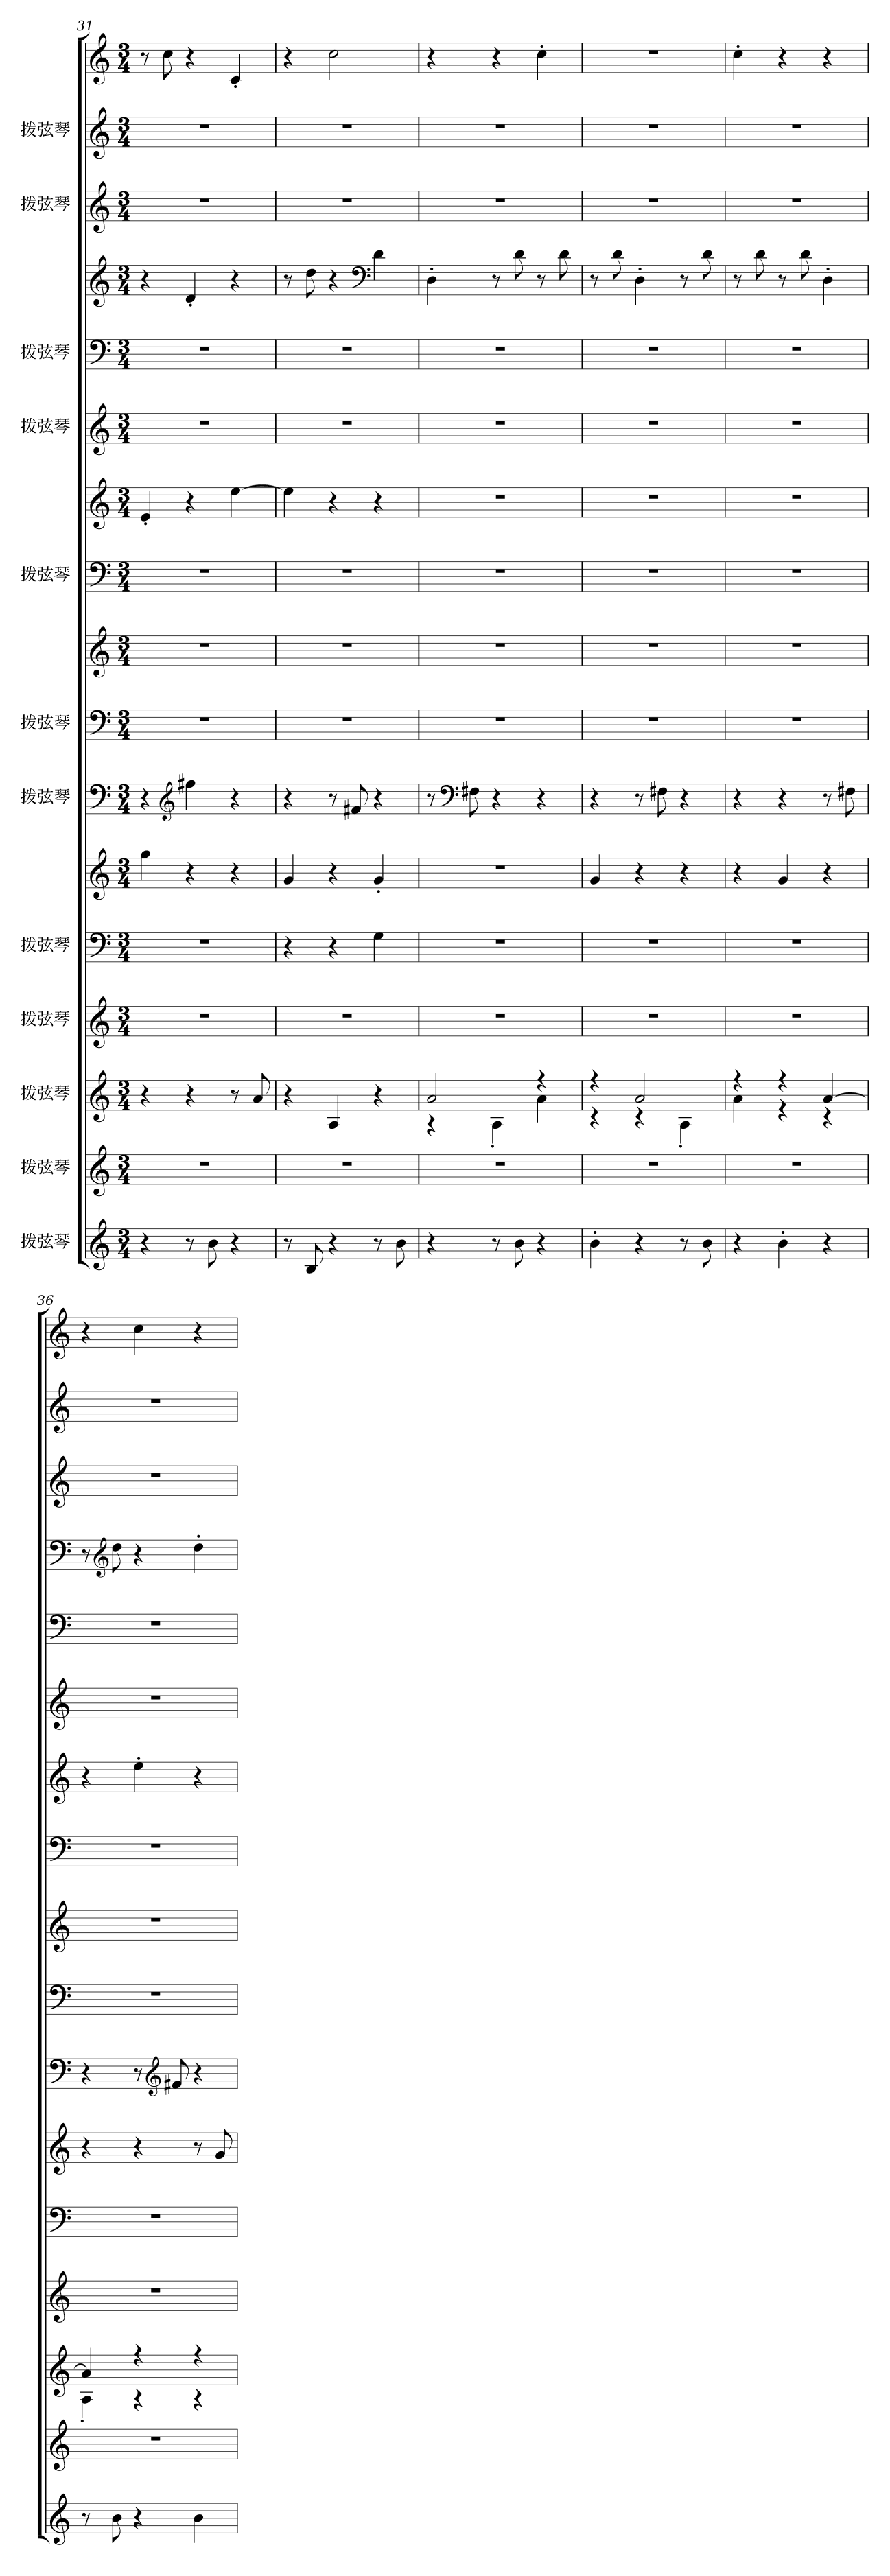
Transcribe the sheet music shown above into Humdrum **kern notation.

**kern	**kern	**kern	**kern	**kern	**kern	**kern	**kern	**kern	**kern	**kern	**kern	**kern	**kern	**kern	**kern	**kern
*part12	*part11	*part10	*part9	*part8	*part8	*part7	*part6	*part6	*part5	*part5	*part4	*part3	*part3	*part2	*part1	*part1
*staff17	*staff16	*staff15	*staff14	*staff13	*staff12	*staff11	*staff10	*staff9	*staff8	*staff7	*staff6	*staff5	*staff4	*staff3	*staff2	*staff1
*I"拨弦琴	*I"拨弦琴	*I"拨弦琴	*I"拨弦琴	*I"拨弦琴	*	*I"拨弦琴	*I"拨弦琴	*	*I"拨弦琴	*	*I"拨弦琴	*I"拨弦琴	*	*I"拨弦琴	*I"拨弦琴	*
!!LO:PB:g=z
*clefG2	*clefG2	*clefG2	*clefG2	*clefF4	*clefG2	*clefF4	*clefF4	*clefG2	*clefF4	*clefG2	*clefG2	*clefF4	*clefG2	*clefG2	*clefG2	*clefG2
*k[]	*k[]	*k[]	*k[]	*k[]	*k[]	*k[]	*k[]	*k[]	*k[]	*k[]	*k[]	*k[]	*k[]	*k[]	*k[]	*k[]
*M3/4	*M3/4	*M3/4	*M3/4	*M3/4	*M3/4	*M3/4	*M3/4	*M3/4	*M3/4	*M3/4	*M3/4	*M3/4	*M3/4	*M3/4	*M3/4	*M3/4
=31	=31	=31	=31	=31	=31	=31	=31	=31	=31	=31	=31	=31	=31	=31	=31	=31
4r	2.r	4r	2.r	2.r	4gg\	4r	2.r	2.r	2.r	4e'/	2.r	2.r	4r	2.r	2.r	8r
.	.	.	.	.	.	.	.	.	.	.	.	.	.	.	.	8cc\
*	*	*	*	*	*	*clefG2	*	*	*	*	*	*	*	*	*	*
8r	.	4r	.	.	4r	4ff#X\	.	.	.	4r	.	.	4d'/	.	.	4r
8b\	.	.	.	.	.	.	.	.	.	.	.	.	.	.	.	.
4r	.	8r	.	.	4r	4r	.	.	.	[4ee\	.	.	4r	.	.	4c'/
.	.	8a/	.	.	.	.	.	.	.	.	.	.	.	.	.	.
=32	=32	=32	=32	=32	=32	=32	=32	=32	=32	=32	=32	=32	=32	=32	=32	=32
8r	2.r	4r	2.r	4r	4g/	4r	2.r	2.r	2.r	4ee\]	2.r	2.r	8r	2.r	2.r	4r
8B/	.	.	.	.	.	.	.	.	.	.	.	.	8dd\	.	.	.
4r	.	4A/	.	4r	4r	8r	.	.	.	4r	.	.	4r	.	.	2cc\
.	.	.	.	.	.	8f#X/	.	.	.	.	.	.	.	.	.	.
*	*	*	*	*	*	*	*	*	*	*	*	*	*clefF4	*	*	*
8r	.	4r	.	4G\	4g'/	4r	.	.	.	4r	.	.	4d\	.	.	.
8b\	.	.	.	.	.	.	.	.	.	.	.	.	.	.	.	.
=33	=33	=33	=33	=33	=33	=33	=33	=33	=33	=33	=33	=33	=33	=33	=33	=33
*	*	*^	*	*	*	*	*	*	*	*	*	*	*	*	*	*
4r	2.r	2a/	4r	2.r	2.r	2.r	8r	2.r	2.r	2.r	2.r	2.r	2.r	4D'\	2.r	2.r	4r
*	*	*	*	*	*	*	*clefF4	*	*	*	*	*	*	*	*	*	*
.	.	.	.	.	.	.	8F#X\	.	.	.	.	.	.	.	.	.	.
8r	.	.	4A'\	.	.	.	4r	.	.	.	.	.	.	8r	.	.	4r
8b\	.	.	.	.	.	.	.	.	.	.	.	.	.	8d\	.	.	.
4r	.	4r	4a\	.	.	.	4r	.	.	.	.	.	.	8r	.	.	4cc'\
.	.	.	.	.	.	.	.	.	.	.	.	.	.	8d\	.	.	.
=34	=34	=34	=34	=34	=34	=34	=34	=34	=34	=34	=34	=34	=34	=34	=34	=34	=34
4b'\	2.r	4r	4r	2.r	2.r	4g/	4r	2.r	2.r	2.r	2.r	2.r	2.r	8r	2.r	2.r	2.r
.	.	.	.	.	.	.	.	.	.	.	.	.	.	8d\	.	.	.
4r	.	2a/	4r	.	.	4r	8r	.	.	.	.	.	.	4D'\	.	.	.
.	.	.	.	.	.	.	8F#X\	.	.	.	.	.	.	.	.	.	.
8r	.	.	4A'\	.	.	4r	4r	.	.	.	.	.	.	8r	.	.	.
8b\	.	.	.	.	.	.	.	.	.	.	.	.	.	8d\	.	.	.
=35	=35	=35	=35	=35	=35	=35	=35	=35	=35	=35	=35	=35	=35	=35	=35	=35	=35
4r	2.r	4r	4a\	2.r	2.r	4r	4r	2.r	2.r	2.r	2.r	2.r	2.r	8r	2.r	2.r	4cc'\
.	.	.	.	.	.	.	.	.	.	.	.	.	.	8d\	.	.	.
4b'\	.	4r	4r	.	.	4g/	4r	.	.	.	.	.	.	8r	.	.	4r
.	.	.	.	.	.	.	.	.	.	.	.	.	.	8d\	.	.	.
4r	.	[4a/	4r	.	.	4r	8r	.	.	.	.	.	.	4D'\	.	.	4r
.	.	.	.	.	.	.	8F#X\	.	.	.	.	.	.	.	.	.	.
!!LO:PB:g=z
=36	=36	=36	=36	=36	=36	=36	=36	=36	=36	=36	=36	=36	=36	=36	=36	=36	=36
8r	2.r	4a/]	4A'\	2.r	2.r	4r	4r	2.r	2.r	2.r	4r	2.r	2.r	8r	2.r	2.r	4r
*	*	*	*	*	*	*	*	*	*	*	*	*	*	*clefG2	*	*	*
8b\	.	.	.	.	.	.	.	.	.	.	.	.	.	8dd\	.	.	.
4r	.	4r	4r	.	.	4r	8r	.	.	.	4ee'\	.	.	4r	.	.	4cc\
*	*	*	*	*	*	*	*clefG2	*	*	*	*	*	*	*	*	*	*
.	.	.	.	.	.	.	8f#X/	.	.	.	.	.	.	.	.	.	.
4b\	.	4r	4r	.	.	8r	4r	.	.	.	4r	.	.	4dd'\	.	.	4r
.	.	.	.	.	.	8g/	.	.	.	.	.	.	.	.	.	.	.
*	*	*v	*v	*	*	*	*	*	*	*	*	*	*	*	*	*	*
=	=	=	=	=	=	=	=	=	=	=	=	=	=	=	=	=
*-	*-	*-	*-	*-	*-	*-	*-	*-	*-	*-	*-	*-	*-	*-	*-	*-
